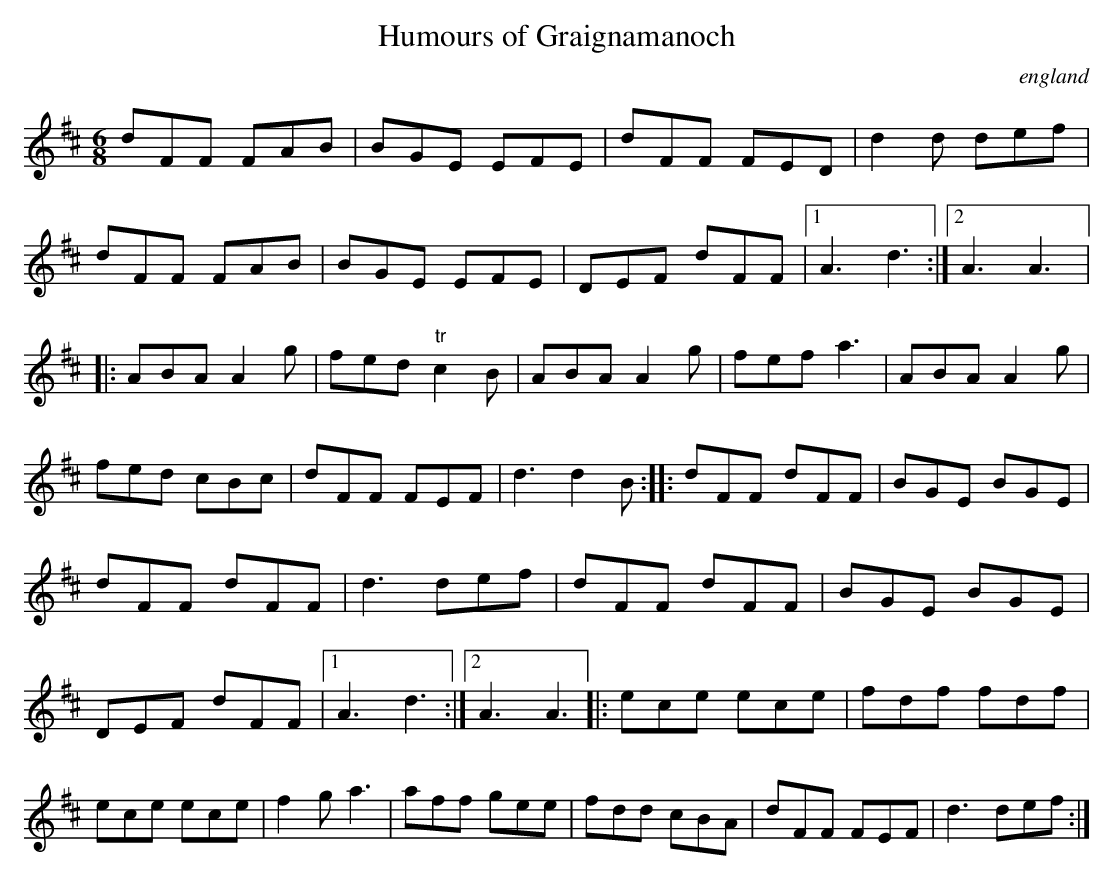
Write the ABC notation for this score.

X:1
T:Humours of Graignamanoch
O:england
M:6/8
K:D
dFF FAB| BGE EFE| dFF FED| d2d def|\
dFF FAB| BGE EFE| DEF dFF|1 A3 d3:|2 A3 A3|:\
ABA A2g| fed "tr"c2B| ABA A2g| fef a3|\
ABA A2g| fed cBc| dFF FEF| d3 d2B ::\
dFF dFF| BGE BGE| dFF dFF| d3 def| \
dFF dFF| BGE BGE| DEF dFF|1 A3 d3 :|2 A3 A3|: \
ece ece| fdf fdf| ece ece| f2g a3|\
aff gee| fdd cBA| dFF FEF| d3 def:|
